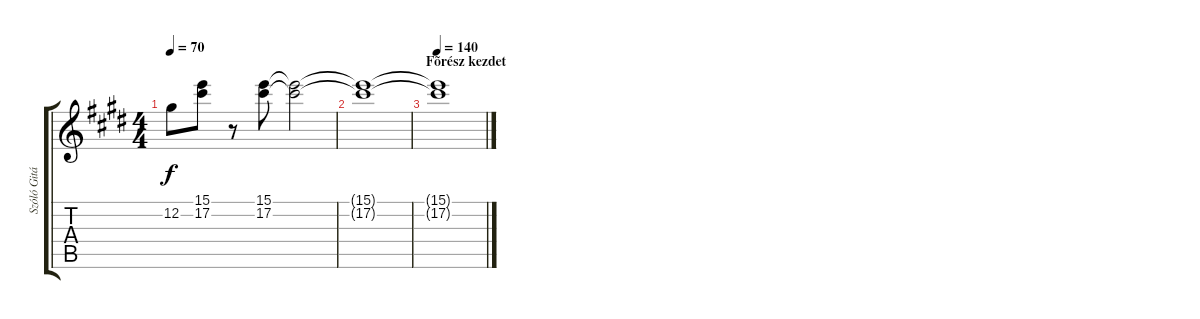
\track ("Szóló Gitár" "Szóló Gitá") {instrument overdrivenguitar}
\staff {score tabs}
\tuning (Db4 Ab3 E3 B2 Gb2 Db2) {hide}
\ts (4 4)
\tempo 70
\clef g2
\ks c#minor
12.2.8{dy f} (15.1 17.2).8 r.8 (15.1 17.2).8 (15.1{t} 17.2{t}).2 |
(15.1{t} 17.2{t}).1 |
\section ("" "Fõrész kezdet")
\tempo 140
(15.1{t} 17.2{t}).1{volume 16 instrument overdrivenguitar}
